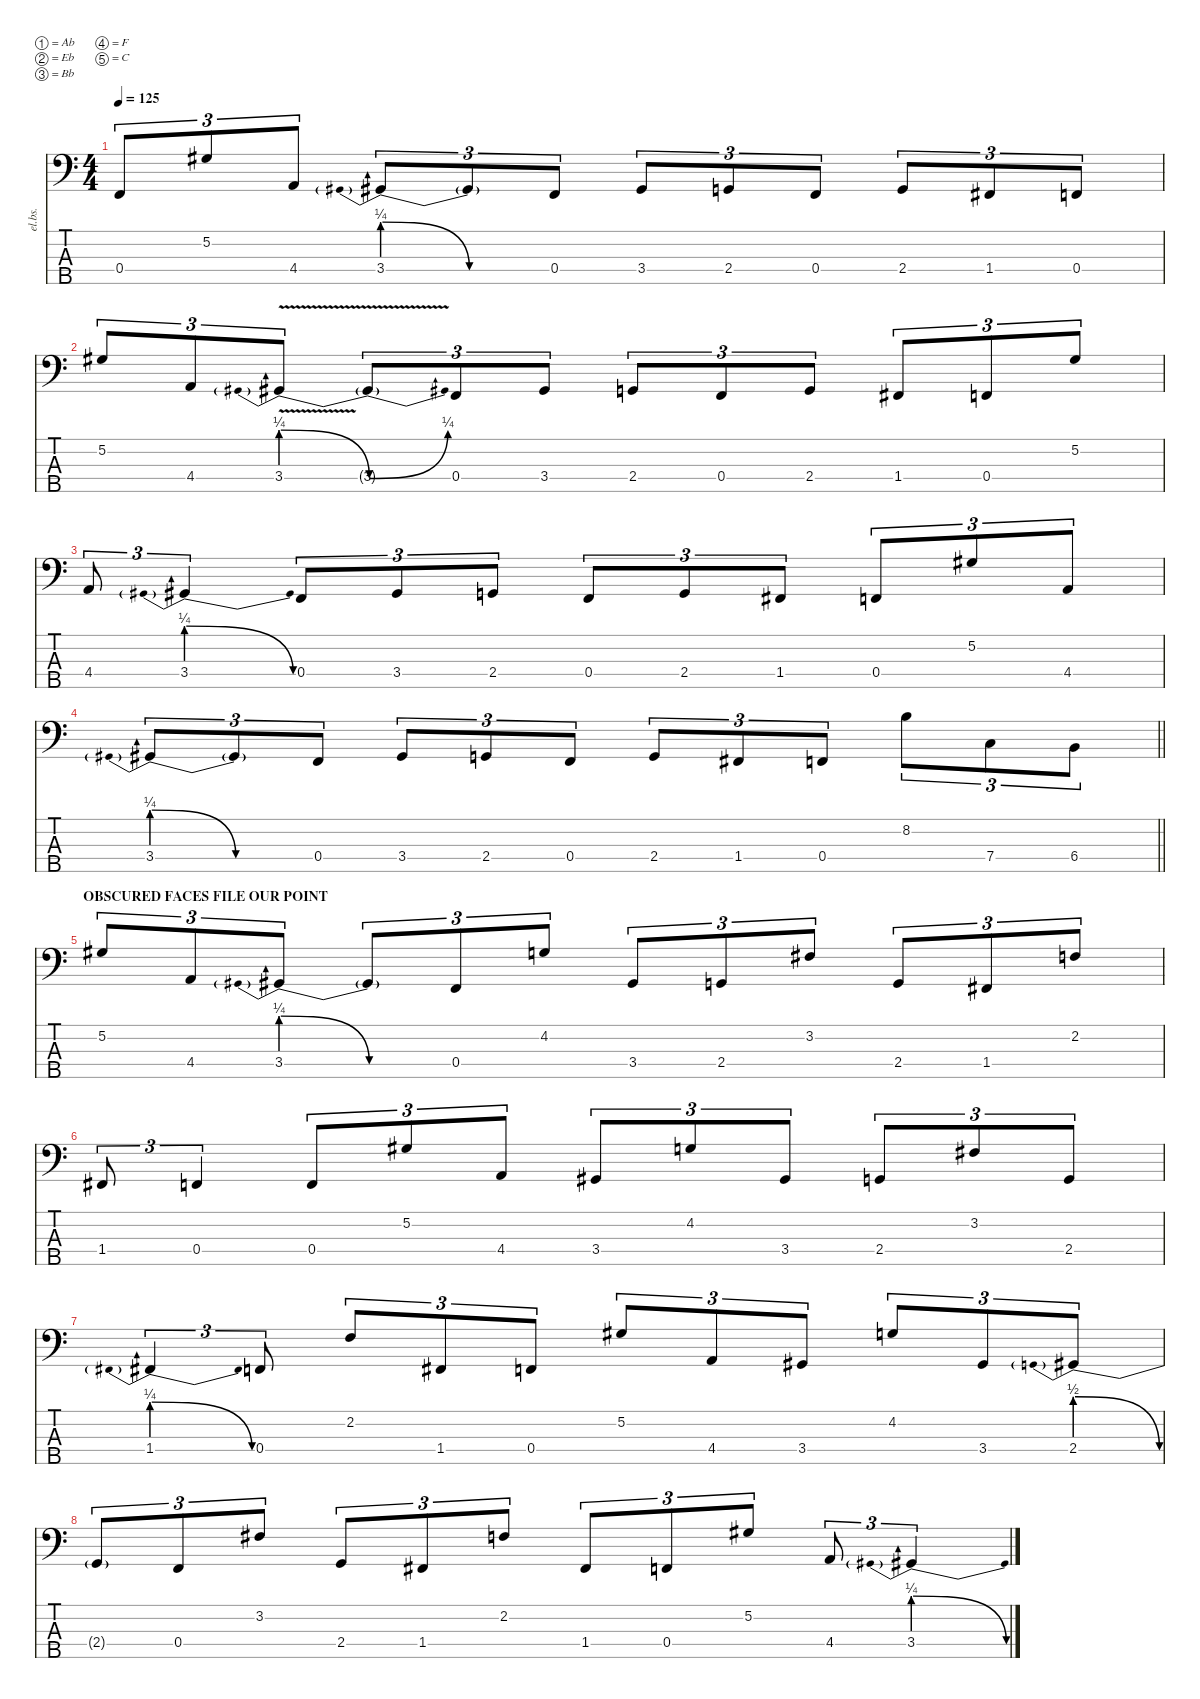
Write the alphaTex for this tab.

\defaultSystemsLayout 4
\hideDynamics
\bracketExtendMode nobrackets
\track ("BASS (Dick Lovgren)" "el.bs.") {instrument slapbass1}
\staff {score tabs}
\tuning (Ab2 Eb2 Bb1 F1 C1)
\ts (4 4)
\tempo 125
\clef f4
\ks c
0.4.8{tu (3 2) dy f} 5.2{acc #}.8{tu (3 2)} 4.4.8{tu (3 2)} 3.4{be (prebendrelease 0 1 60 0) acc #}.8{tu (3 2)} 3.4{be (hold 0 0 60 0) t acc #}.8{tu (3 2)} 0.4.8{tu (3 2)} 3.4{acc #}.8{tu (3 2)} 2.4.8{tu (3 2)} 0.4.8{tu (3 2)} 2.4.8{tu (3 2)} 1.4{acc #}.8{tu (3 2)} 0.4.8{tu (3 2)} |
5.2{acc #}.8{tu (3 2)} 4.4.8{tu (3 2)} 3.4{be (prebendrelease 0 1 60 0) v acc #}.8{tu (3 2)} 3.4{be (bend 0 0 60 1) t acc #}.8{tu (3 2)} 0.4.8{tu (3 2)} 3.4{acc #}.8{tu (3 2)} 2.4.8{tu (3 2)} 0.4.8{tu (3 2)} 2.4.8{tu (3 2)} 1.4{acc #}.8{tu (3 2)} 0.4.8{tu (3 2)} 5.2{acc #}.8{tu (3 2)} |
4.4.8{tu (3 2)} 3.4{be (prebendrelease 0 1 30 0) acc #}.4{tu (3 2)} 0.4.8{tu (3 2)} 3.4{acc #}.8{tu (3 2)} 2.4.8{tu (3 2)} 0.4.8{tu (3 2)} 2.4.8{tu (3 2)} 1.4{acc #}.8{tu (3 2)} 0.4.8{tu (3 2)} 5.2{acc #}.8{tu (3 2)} 4.4.8{tu (3 2)} |
\barLineRight lightlight
3.4{be (prebendrelease 0 1 60 0) acc #}.8{tu (3 2)} 3.4{be (hold 0 0 60 0) t acc #}.8{tu (3 2)} 0.4.8{tu (3 2)} 3.4{acc #}.8{tu (3 2)} 2.4.8{tu (3 2)} 0.4.8{tu (3 2)} 2.4.8{tu (3 2)} 1.4{acc #}.8{tu (3 2)} 0.4.8{tu (3 2)} 8.2.8{tu (3 2)} 7.4.8{tu (3 2)} 6.4.8{tu (3 2)} |
\section ("" "OBSCURED FACES FILE OUR POINT")
5.2{acc #}.8{tu (3 2)} 4.4.8{tu (3 2)} 3.4{be (prebendrelease 0 1 60 0) acc #}.8{tu (3 2)} 3.4{be (hold 0 0 60 0) t acc #}.8{tu (3 2)} 0.4.8{tu (3 2)} 4.2.8{tu (3 2)} 3.4{acc #}.8{tu (3 2)} 2.4.8{tu (3 2)} 3.2{acc #}.8{tu (3 2)} 2.4.8{tu (3 2)} 1.4{acc #}.8{tu (3 2)} 2.2.8{tu (3 2)} |
1.4{acc #}.8{tu (3 2)} 0.4.4{tu (3 2)} 0.4.8{tu (3 2)} 5.2{acc #}.8{tu (3 2)} 4.4.8{tu (3 2)} 3.4{acc #}.8{tu (3 2)} 4.2.8{tu (3 2)} 3.4{acc #}.8{tu (3 2)} 2.4.8{tu (3 2)} 3.2{acc #}.8{tu (3 2)} 2.4.8{tu (3 2)} |
1.4{be (prebendrelease 0 1 30 0) acc #}.4{tu (3 2)} 0.4.8{tu (3 2)} 2.2.8{tu (3 2)} 1.4{acc #}.8{tu (3 2)} 0.4.8{tu (3 2)} 5.2{acc #}.8{tu (3 2)} 4.4.8{tu (3 2)} 3.4{acc #}.8{tu (3 2)} 4.2.8{tu (3 2)} 3.4{acc #}.8{tu (3 2)} 2.4{be (prebendrelease 0 2 60 0)}.8{tu (3 2)} |
2.4{be (hold 0 0 60 0) t}.8{tu (3 2)} 0.4.8{tu (3 2)} 3.2{acc #}.8{tu (3 2)} 2.4.8{tu (3 2)} 1.4{acc #}.8{tu (3 2)} 2.2.8{tu (3 2)} 1.4{acc #}.8{tu (3 2)} 0.4.8{tu (3 2)} 5.2{acc #}.8{tu (3 2)} 4.4.8{tu (3 2)} 3.4{be (prebendrelease 0 1 30 0) acc #}.4{tu (3 2)}
